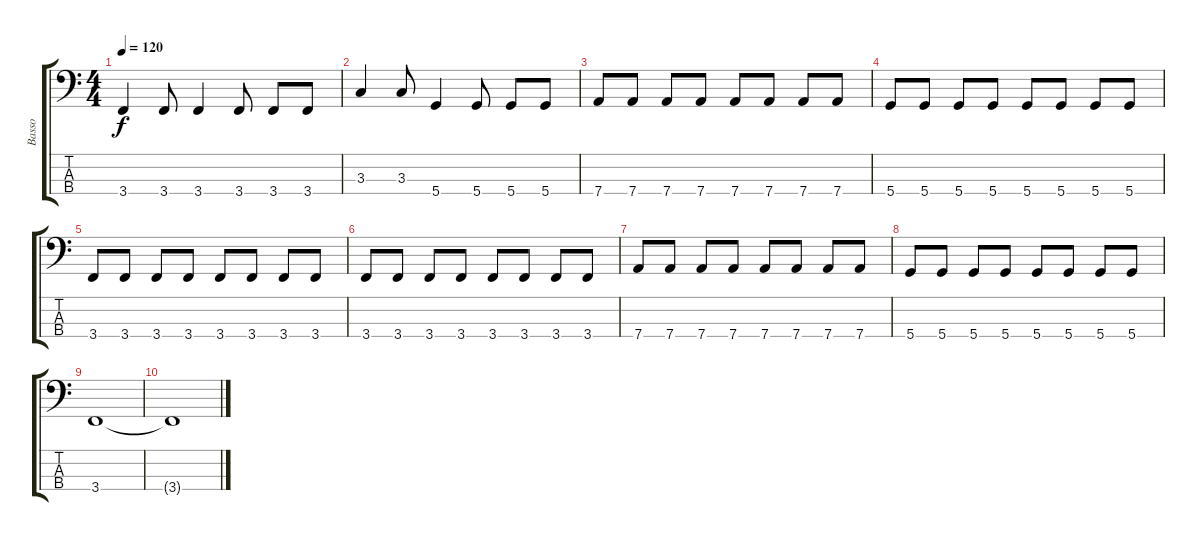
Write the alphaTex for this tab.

\track ("Basso" "Basso") {instrument electricbassfinger}
\staff {score tabs}
\tuning (G2 D2 A1 D1) {hide}
\ts (4 4)
\tempo 120
\clef f4
\ks c
3.4.4{dy f} 3.4.8 3.4.4 3.4.8 3.4.8 3.4.8 |
3.3.4 3.3.8 5.4.4 5.4.8 5.4.8 5.4.8 |
7.4.8 7.4.8 7.4.8 7.4.8 7.4.8 7.4.8 7.4.8 7.4.8 |
5.4.8 5.4.8 5.4.8 5.4.8 5.4.8 5.4.8 5.4.8 5.4.8 |
3.4.8 3.4.8 3.4.8 3.4.8 3.4.8 3.4.8 3.4.8 3.4.8 |
3.4.8 3.4.8 3.4.8 3.4.8 3.4.8 3.4.8 3.4.8 3.4.8 |
7.4.8 7.4.8 7.4.8 7.4.8 7.4.8 7.4.8 7.4.8 7.4.8 |
5.4.8 5.4.8 5.4.8 5.4.8 5.4.8 5.4.8 5.4.8 5.4.8 |
3.4.1 |
3.4{t}.1
